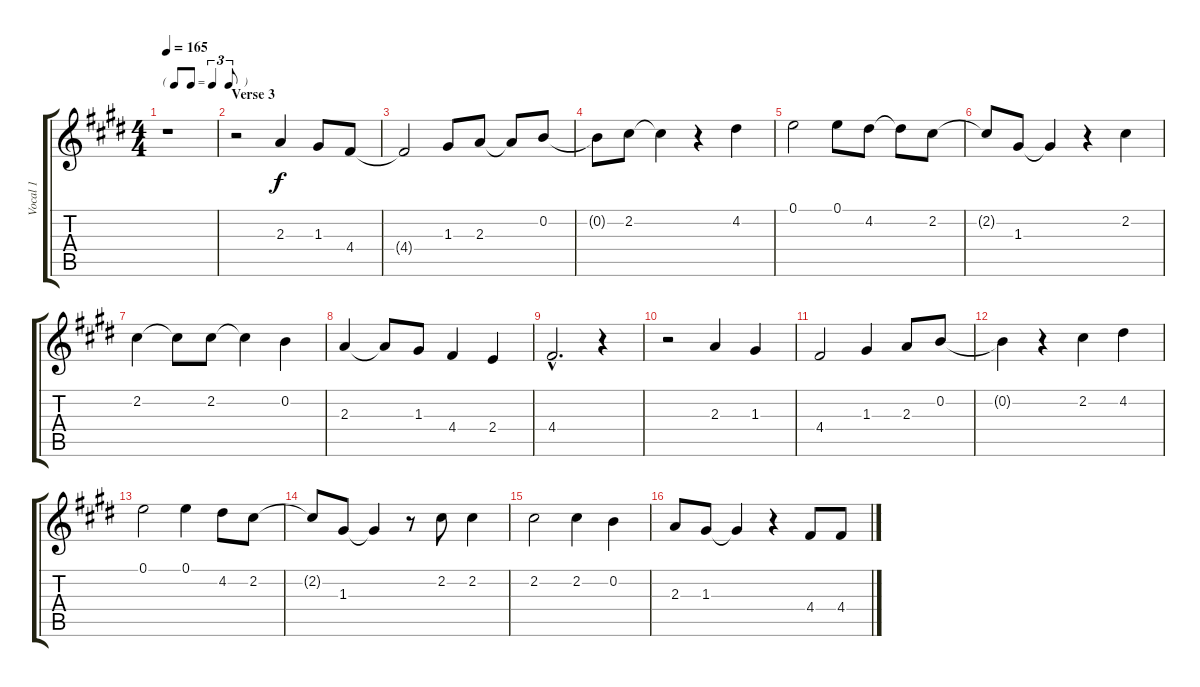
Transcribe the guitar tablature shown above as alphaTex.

\track ("Vocal 1" "Vocal 1") {instrument contrabass}
\staff {score tabs}
\tuning (E4 B3 G3 D3 A2 E2) {hide}
\ts (4 4)
\tf triplet8th
\tempo 165
\clef g2
\ks e
r.1{dy f} |
\section ("" "Verse 3")
r.2 2.3.4 1.3.8 4.4.8 |
4.4{t}.2 1.3.8 2.3.8 2.3{t}.8 0.2.8 |
0.2{t}.8 2.2.8 2.2{t}.4 r.4 4.2.4 |
0.1.2 0.1.8 4.2.8 4.2{t}.8 2.2.8 |
2.2{t}.8 1.3.8 1.3{t}.4 r.4 2.2.4 |
2.2.4 2.2{t}.8 2.2.8 2.2{t}.4 0.2.4 |
2.3.4 2.3{t}.8 1.3.8 4.4.4 2.4.4 |
4.4{hac}.2{d} r.4 |
r.2 2.3.4 1.3.4 |
4.4.2 1.3.4 2.3.8 0.2.8 |
0.2{t}.4 r.4 2.2.4 4.2.4 |
0.1.2 0.1.4 4.2.8 2.2.8 |
2.2{t}.8 1.3.8 1.3{t}.4 r.8 2.2.8 2.2.4 |
2.2.2 2.2.4 0.2.4 |
2.3.8 1.3.8 1.3{t}.4 r.4 4.4.8 4.4.8
